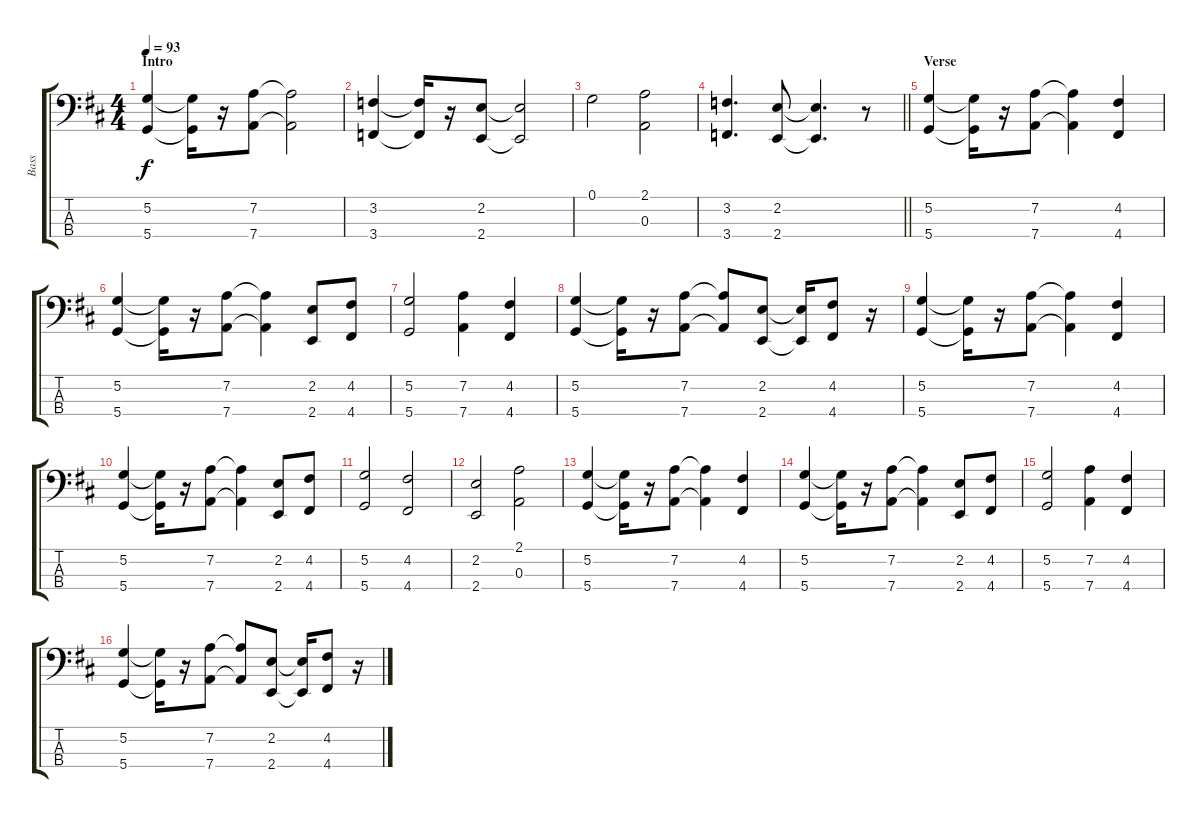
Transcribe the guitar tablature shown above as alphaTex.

\track ("Bass" "Bass") {instrument fretlessbass}
\staff {score tabs}
\tuning (G2 D2 A1 D1) {hide}
\ts (4 4)
\section ("" "Intro")
\tempo 93
\clef f4
\ks d
(5.2 5.4).4{dy f instrument fretlessbass} (5.2{t} 5.4{t}).16 r.16 (7.2 7.4).8 (7.2{t} 7.4{t}).2 |
(3.2 3.4).4 (3.2{t} 3.4{t}).16 r.16 (2.2 2.4).8 (2.2{t} 2.4{t}).2 |
0.1.2 (2.1 0.3).2 |
\barLineRight lightlight
(3.2 3.4).4{d} (2.2 2.4).8 (2.2{t} 2.4{t}).4{d} r.8 |
\section ("" "Verse")
(5.2 5.4).4 (5.2{t} 5.4{t}).16 r.16 (7.2 7.4).8 (7.2{t} 7.4{t}).4 (4.2 4.4).4 |
(5.2 5.4).4 (5.2{t} 5.4{t}).16 r.16 (7.2 7.4).8 (7.2{t} 7.4{t}).4 (2.2 2.4).8 (4.2 4.4).8 |
(5.2 5.4).2 (7.2 7.4).4 (4.2 4.4).4 |
(5.2 5.4).4 (5.2{t} 5.4{t}).16 r.16 (7.2 7.4).8 (7.2{t} 7.4{t}).8 (2.2 2.4).8 (2.2{t} 2.4{t}).16 (4.2 4.4).8 r.16 |
(5.2 5.4).4 (5.2{t} 5.4{t}).16 r.16 (7.2 7.4).8 (7.2{t} 7.4{t}).4 (4.2 4.4).4 |
(5.2 5.4).4 (5.2{t} 5.4{t}).16 r.16 (7.2 7.4).8 (7.2{t} 7.4{t}).4 (2.2 2.4).8 (4.2 4.4).8 |
(5.2 5.4).2 (4.2 4.4).2 |
(2.2 2.4).2 (2.1 0.3).2 |
(5.2 5.4).4 (5.2{t} 5.4{t}).16 r.16 (7.2 7.4).8 (7.2{t} 7.4{t}).4 (4.2 4.4).4 |
(5.2 5.4).4 (5.2{t} 5.4{t}).16 r.16 (7.2 7.4).8 (7.2{t} 7.4{t}).4 (2.2 2.4).8 (4.2 4.4).8 |
(5.2 5.4).2 (7.2 7.4).4 (4.2 4.4).4 |
(5.2 5.4).4 (5.2{t} 5.4{t}).16 r.16 (7.2 7.4).8 (7.2{t} 7.4{t}).8 (2.2 2.4).8 (2.2{t} 2.4{t}).16 (4.2 4.4).8 r.16
